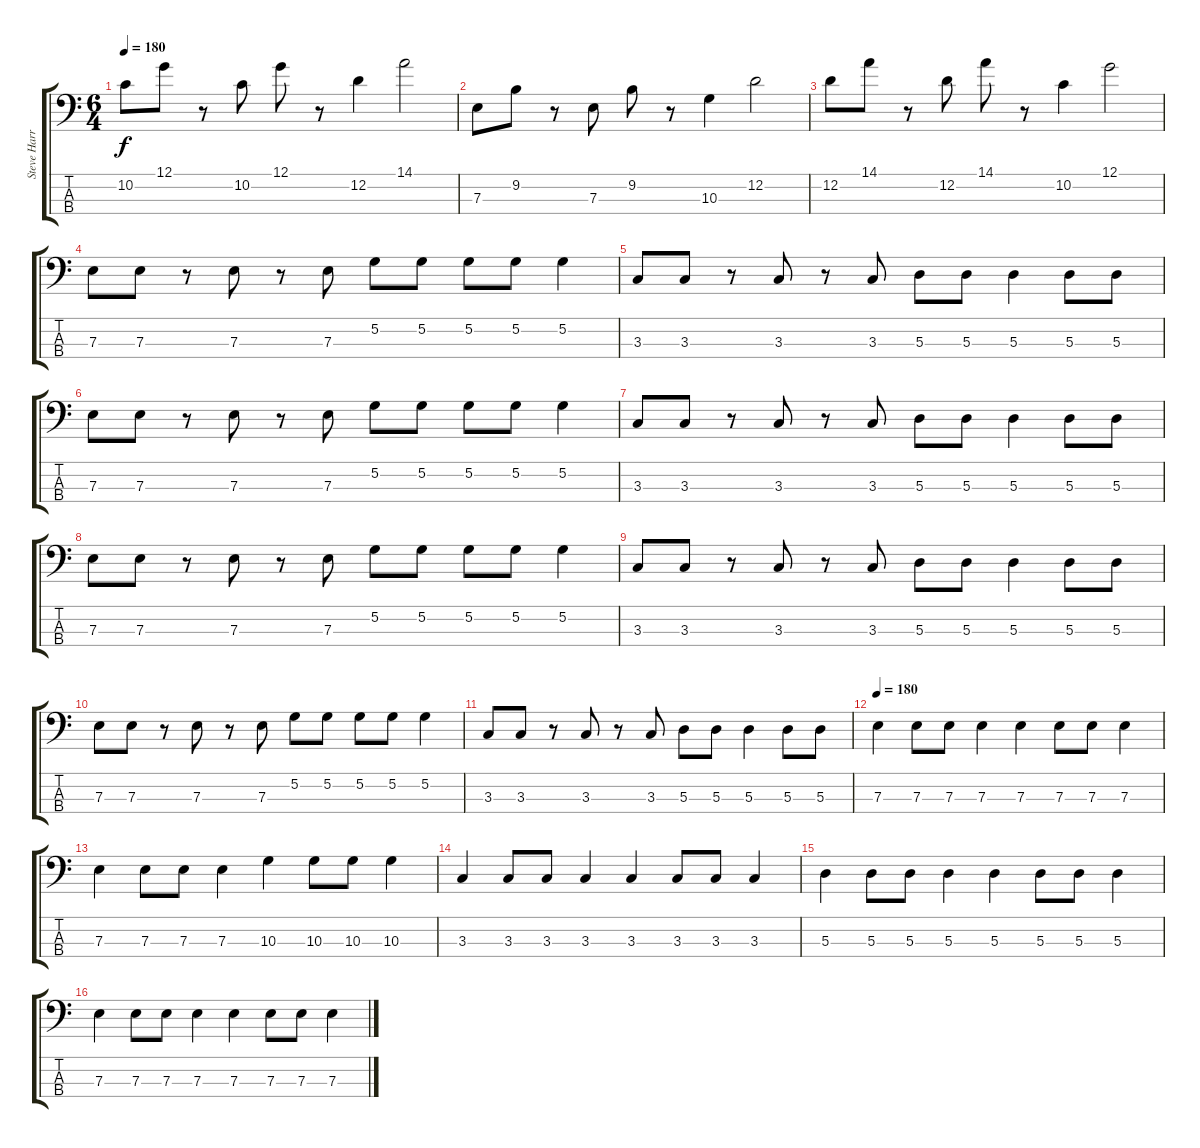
\track ("Steve Harris" "Steve Harr") {instrument electricbassfinger}
\staff {score tabs}
\tuning (G2 D2 A1 E1) {hide}
\ts (6 4)
\tempo 180
\clef f4
\ks c
10.2.8{dy f} 12.1.8 r.8 10.2.8 12.1.8 r.8 12.2.4 14.1.2 |
7.3.8 9.2.8 r.8 7.3.8 9.2.8 r.8 10.3.4 12.2.2 |
12.2.8 14.1.8 r.8 12.2.8 14.1.8 r.8 10.2.4 12.1.2 |
7.3.8 7.3.8 r.8 7.3.8 r.8 7.3.8 5.2.8 5.2.8 5.2.8 5.2.8 5.2.4 |
3.3.8 3.3.8 r.8 3.3.8 r.8 3.3.8 5.3.8 5.3.8 5.3.4 5.3.8 5.3.8 |
7.3.8 7.3.8 r.8 7.3.8 r.8 7.3.8 5.2.8 5.2.8 5.2.8 5.2.8 5.2.4 |
3.3.8 3.3.8 r.8 3.3.8 r.8 3.3.8 5.3.8 5.3.8 5.3.4 5.3.8 5.3.8 |
7.3.8 7.3.8 r.8 7.3.8 r.8 7.3.8 5.2.8 5.2.8 5.2.8 5.2.8 5.2.4 |
3.3.8 3.3.8 r.8 3.3.8 r.8 3.3.8 5.3.8 5.3.8 5.3.4 5.3.8 5.3.8 |
7.3.8 7.3.8 r.8 7.3.8 r.8 7.3.8 5.2.8 5.2.8 5.2.8 5.2.8 5.2.4 |
3.3.8 3.3.8 r.8 3.3.8 r.8 3.3.8 5.3.8 5.3.8 5.3.4 5.3.8 5.3.8 |
\tempo 180
7.3.4 7.3.8 7.3.8 7.3.4 7.3.4 7.3.8 7.3.8 7.3.4 |
7.3.4 7.3.8 7.3.8 7.3.4 10.3.4 10.3.8 10.3.8 10.3.4 |
3.3.4 3.3.8 3.3.8 3.3.4 3.3.4 3.3.8 3.3.8 3.3.4 |
5.3.4 5.3.8 5.3.8 5.3.4 5.3.4 5.3.8 5.3.8 5.3.4 |
7.3.4 7.3.8 7.3.8 7.3.4 7.3.4 7.3.8 7.3.8 7.3.4
